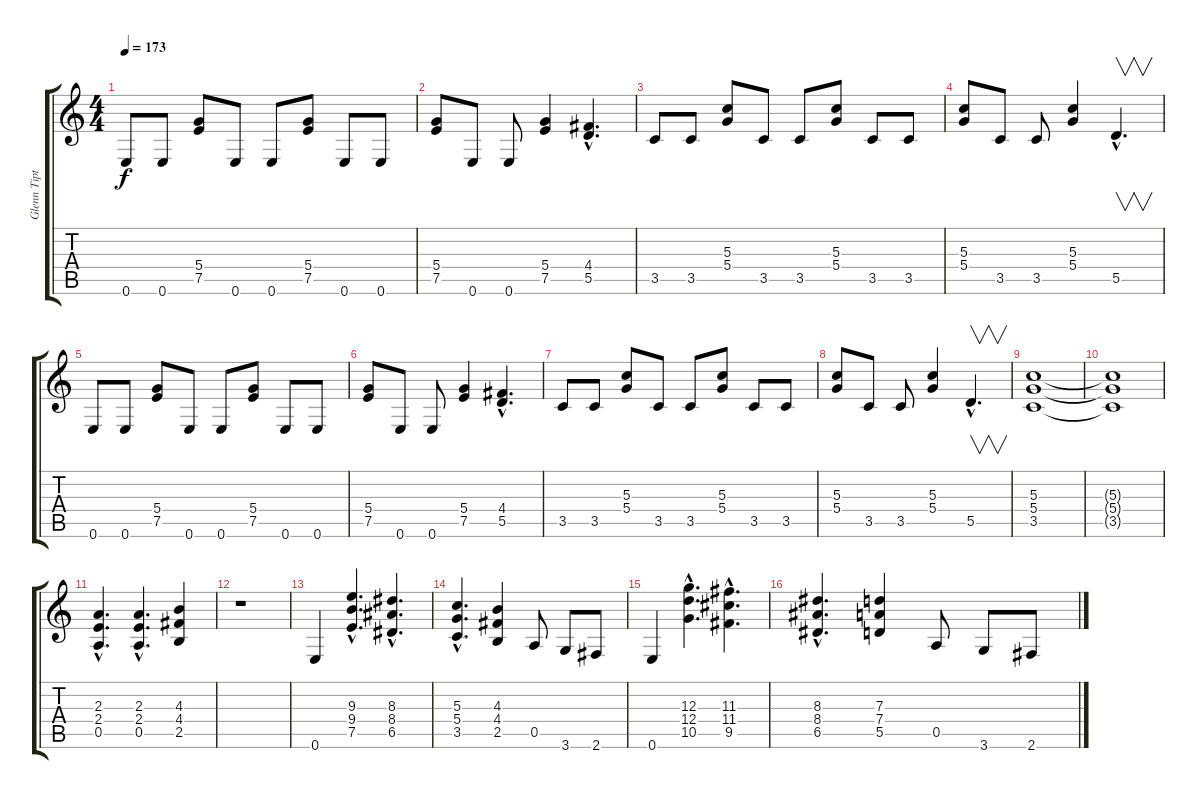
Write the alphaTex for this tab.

\track ("Glenn Tipton" "Glenn Tipt") {instrument overdrivenguitar}
\staff {score tabs}
\tuning (E4 B3 G3 D3 A2 E2) {hide}
\ts (4 4)
\tempo 173
\clef g2
\ks c
0.6.8{dy f} 0.6.8 (5.4 7.5).8 0.6.8 0.6.8 (5.4 7.5).8 0.6.8 0.6.8 |
(5.4 7.5).8 0.6.8 0.6.8 (5.4 7.5).4 (4.4{hac} 5.5{hac}).4{d} |
3.5.8 3.5.8 (5.3 5.4).8 3.5.8 3.5.8 (5.3 5.4).8 3.5.8 3.5.8 |
(5.3 5.4).8 3.5.8 3.5.8 (5.3 5.4).4 5.5{hac}.4{v d} |
0.6.8 0.6.8 (5.4 7.5).8 0.6.8 0.6.8 (5.4 7.5).8 0.6.8 0.6.8 |
(5.4 7.5).8 0.6.8 0.6.8 (5.4 7.5).4 (4.4{hac} 5.5{hac}).4{d} |
3.5.8 3.5.8 (5.3 5.4).8 3.5.8 3.5.8 (5.3 5.4).8 3.5.8 3.5.8 |
(5.3 5.4).8 3.5.8 3.5.8 (5.3 5.4).4 5.5{hac}.4{v d} |
(5.3 5.4 3.5).1 |
(5.3{t} 5.4{t} 3.5{t}).1 |
(2.3{hac} 2.4{hac} 0.5{hac}).4{d} (2.3{hac} 2.4{hac} 0.5{hac}).4{d} (4.3 4.4 2.5).4 |
r.1 |
0.6.4 (9.3{hac} 9.4{hac} 7.5{hac}).4{d} (8.3{hac} 8.4{hac} 6.5{hac}).4{d} |
(5.3{hac} 5.4{hac} 3.5{hac}).4{d} (4.3 4.4 2.5).4 0.5.8 3.6.8 2.6.8 |
0.6.4 (12.3{hac} 12.4{hac} 10.5{hac}).4{d} (11.3{hac} 11.4{hac} 9.5{hac}).4{d} |
(8.3{hac} 8.4{hac} 6.5{hac}).4{d} (7.3 7.4 5.5).4 0.5.8 3.6.8 2.6.8
